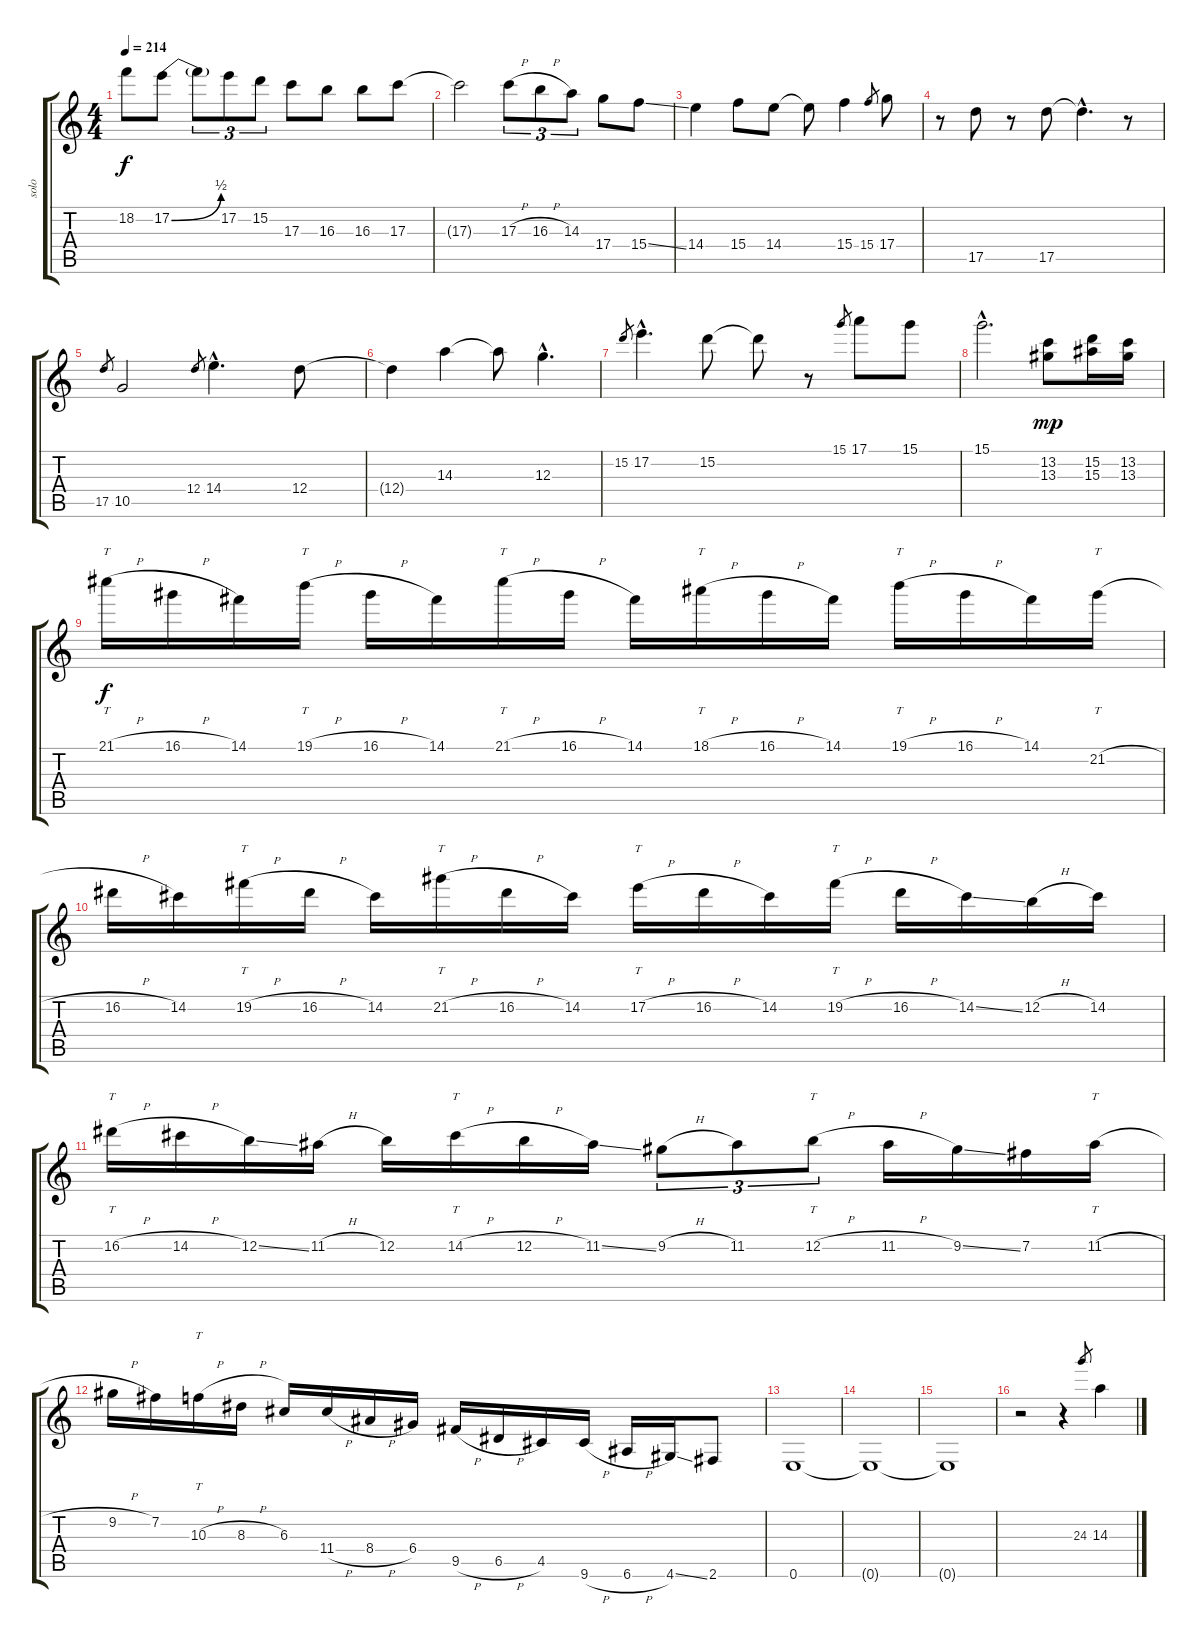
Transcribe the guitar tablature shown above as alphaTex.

\track ("solo" "solo") {instrument distortionguitar}
\staff {score tabs}
\tuning (E4 B3 G3 D3 A2 E2) {hide}
\ts (4 4)
\tempo 214
\clef g2
\ks c
18.2.8{dy f} 17.2{be (bend 0 0 60 2)}.8 17.2{t}.8{tu (3 2)} 17.2.8{tu (3 2)} 15.2.8{tu (3 2)} 17.3.8 16.3.8 16.3.8 17.3.8 |
17.3{t}.2 17.3{h}.8{tu (3 2)} 16.3{h}.8{tu (3 2)} 14.3.8{tu (3 2)} 17.4.8 15.4{ss}.8 |
14.4.4 15.4.8 14.4.8 14.4{t}.8 15.4.4 15.4.8{gr} 17.4.8 |
r.8 17.5.8 r.8 17.5.8 17.5{hac t}.4{d} r.8 |
17.5.8{gr} 10.5.2 12.4.8{gr} 14.4{hac}.4{d} 12.4.8 |
12.4{t}.4 14.3.4 14.3{t}.8 12.3{hac}.4{d} |
15.2.8{gr} 17.2{hac}.4{d} 15.2.8 15.2{t}.8 r.8 15.1.8{gr} 17.1.8 15.1.8 |
15.1{hac}.2{d} (13.2 13.3).8{dy mp} (15.2 15.3).16 (13.2 13.3).16 |
21.1{h}.16{tt dy f} 16.1{h}.16 14.1.16 19.1{h}.16{tt} 16.1{h}.16 14.1.16 21.1{h}.16{tt} 16.1{h}.16 14.1.16 18.1{h}.16{tt} 16.1{h}.16 14.1.16 19.1{h}.16{tt} 16.1{h}.16 14.1.16 21.2{h}.16{tt} |
16.2{h}.16 14.2.16 19.2{h}.16{tt} 16.2{h}.16 14.2.16 21.2{h}.16{tt} 16.2{h}.16 14.2.16 17.2{h}.16{tt} 16.2{h}.16 14.2.16 19.2{h}.16{tt} 16.2{h}.16 14.2{ss}.16 12.2{h}.16 14.2.16 |
16.2{h}.16{tt} 14.2{h}.16 12.2{ss}.16 11.2{h}.16 12.2.16 14.2{h}.16{tt} 12.2{h}.16 11.2{ss}.16 9.2{h}.8{tu (3 2)} 11.2.8{tu (3 2)} 12.2{h}.8{tt tu (3 2)} 11.2{h}.16 9.2{ss}.16 7.2.16 11.2{h}.16{tt} |
9.2{h}.16 7.2.16 10.3{h}.16{tt} 8.3{h}.16 6.3.16 11.4{h}.16 8.4{h}.16 6.4.16 9.5{h}.16 6.5{h}.16 4.5.16 9.6{h}.16 6.6{h}.16 4.6{ss}.16 2.6.8 |
0.6.1 |
0.6{t}.1 |
0.6{t}.1 |
r.2 r.4 24.3.8{gr} 14.3.4
